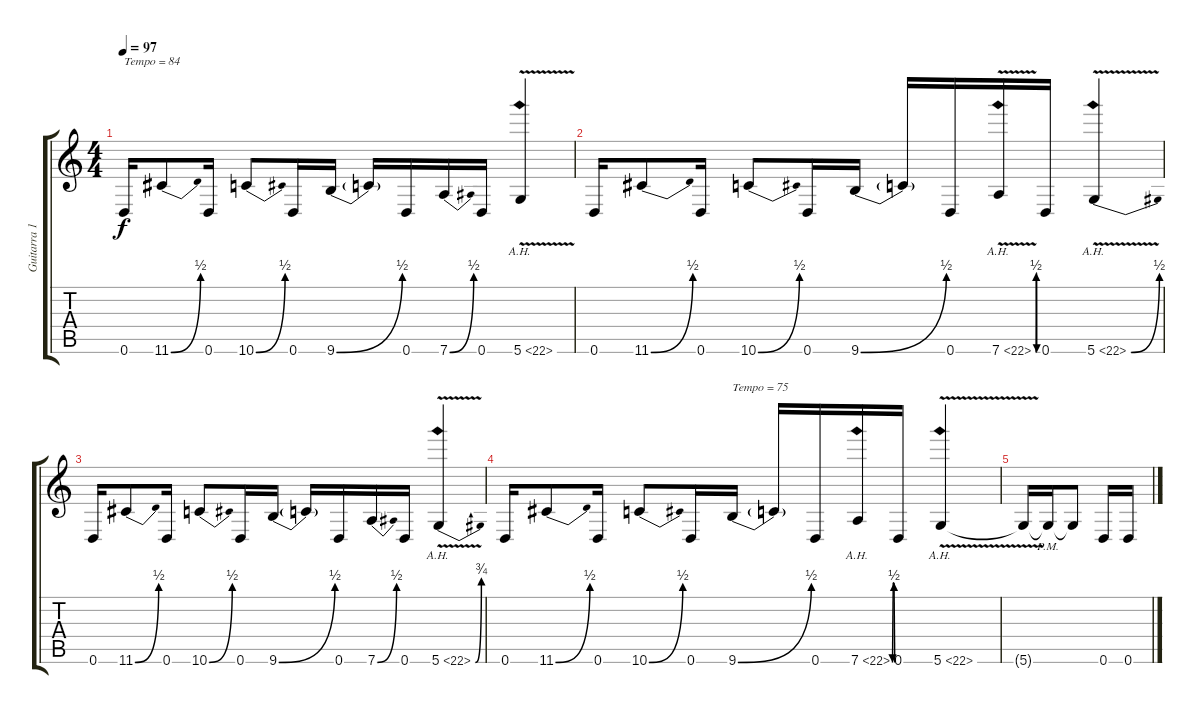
\track ("Guitarra 1 [Armonizacion]" "Guitarra 1") {instrument distortionguitar}
\staff {score tabs}
\tuning (E4 B3 G3 D3 A2 D2) {hide}
\ts (4 4)
\tempo 97
\clef g2
\ks c
0.6.16{txt "Tempo = 84" dy f} 11.6{be (bend 0 0 60 2)}.8 0.6.16 10.6{be (bend 0 0 60 2)}.8 0.6.16 9.6{be (bend 0 0 60 2)}.16 9.6{t}.16 0.6.16 7.6{be (bend 0 0 60 2)}.16 0.6.16 5.6{ah 17 v}.4 |
0.6.16 11.6{be (bend 0 0 60 2)}.8 0.6.16 10.6{be (bend 0 0 60 2)}.8 0.6.16 9.6{be (bend 0 0 60 2)}.16 9.6{t}.16 0.6.16 7.6{be (custom 0 0 10 2 20 2 30 0 60 0) ah 15 v}.16 0.6.16 5.6{be (bend 0 0 60 2) ah 17 v}.4 |
0.6.16 11.6{be (bend 0 0 60 2)}.8 0.6.16 10.6{be (bend 0 0 60 2)}.8 0.6.16 9.6{be (bend 0 0 60 2)}.16 9.6{t}.16 0.6.16 7.6{be (bend 0 0 60 2)}.16 0.6.16 5.6{be (bend 0 0 60 3) ah 17 v}.4 |
0.6.16 11.6{be (bend 0 0 60 2)}.8 0.6.16 10.6{be (bend 0 0 60 2)}.8 0.6.16 9.6{be (bend 0 0 60 2)}.16{txt "Tempo = 75"} 9.6{t}.16 0.6.16 7.6{be (custom 0 0 10 2 20 2 30 0 60 0) ah 15}.16 0.6.16 5.6{ah 17 v}.4 |
5.6{t}.16 5.6{pm t}.16 5.6{t}.8 0.6.16 0.6.16
